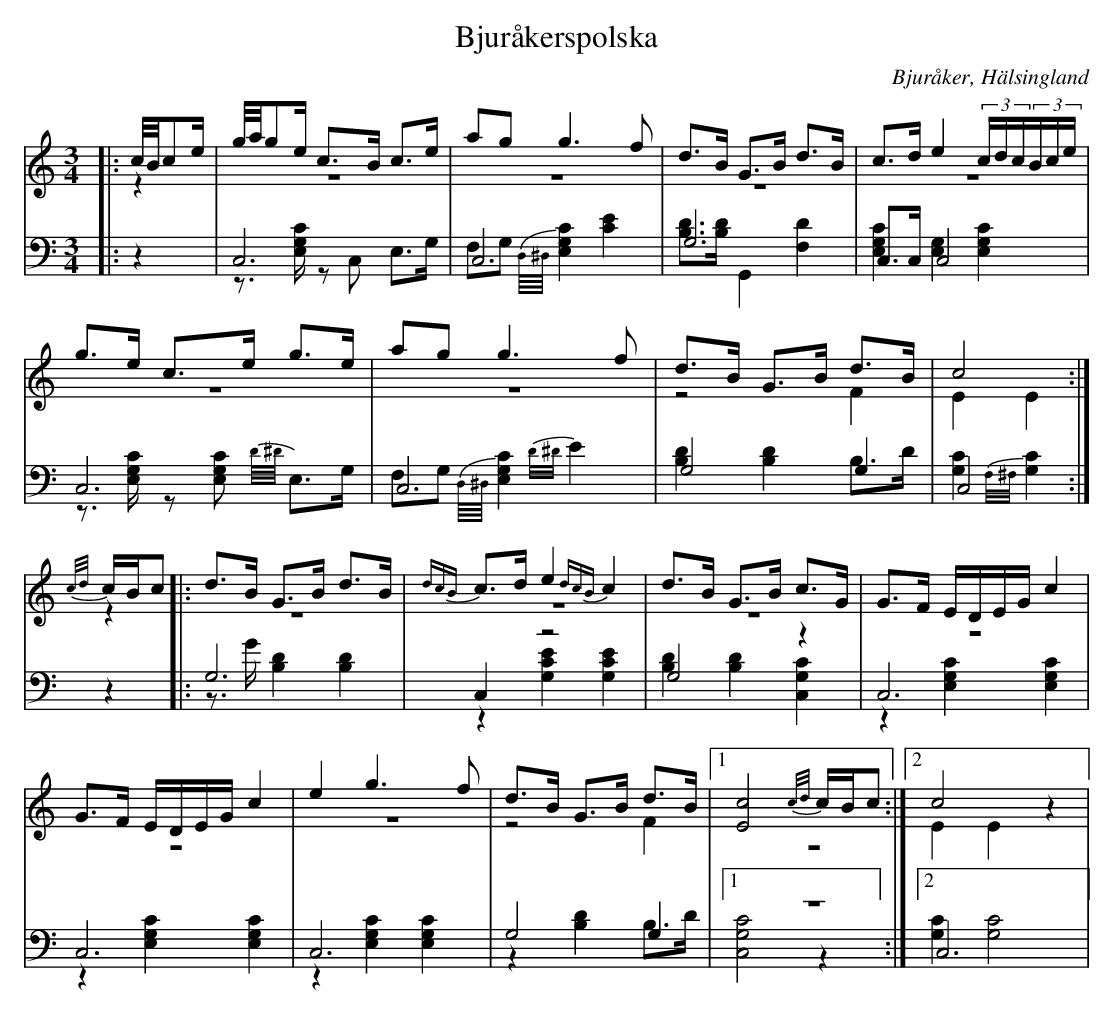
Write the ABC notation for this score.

X:1
T: Bjuråkerspolska
O: Bjuråker, Hälsingland
M: 3/4
L: 1/8
K: C
V:1
V:2 merge
V:3
V:4 merge
V:1
|:c//B//ce/|g//a//ge/ c>B c>e|ag g3 f|d>B G>B d>B|c>d e2 (3c/d/c/(3B/c/e/|
g>e c>e g>e|ag g3 f|d>B G>B d>B|c4:|
{c/d/}c/B/c |:d>B G>B d>B|{dcB}c>d e2 {dcB}c2|d>B G>B c>G|G>F E/D/E/G/ c2|
G>F E/D/E/G/ c2|e2 g3 f|d>B G>B d>B|1 [E4c4] {c/d/}c/B/c:|2 c4 z2|
V:2
|:z2|z6|z6|z6|z6|
z6|z6|z4 F2|E2 E2:|
z2|:z6|z6|z6|z6|
 z6|z6|z4 F2|1 z6:|2 E2 E2 z2|
V:3 clef=bass
|:z2|C,6|C,6|G,6|C,>C, C,4|
C,6|C,6|G,4 G,2|C,4:|
z2|:G,6|C,2 z4|G,4 z2|C,6|
 C,6|C,6|G,4 G,2|1 z6:|2 C,6|
V:4 clef=bass
|:z2|z>[E,G,C] zC, E,>G,|F,G, {D,//^D,//}[E,2G,2C2] [E2C2]|[B,D]>[B,D] G,,2 [F,2D2]|[E,2G,2C2] [E,2G,2] [E,2G,2C2]|
z>[E,G,C] z[E,G,C] {D//^D//}E,>G,|F,G, {D,//^D,//}[E,2G,2C2] {D/^D/}E2|[B,2D2] [B,2D2] B,>D|[G,2C2] {F,/^F,/}[G,2C2]:|
z2|:z>G [B,2D2] [B,2D2]|z2 [G,2C2E2] [G,2C2E2]|[B,2D2][B,2D2] [C,2G,2C2]|z2 [E,2G,2C2] [E,2G,2C2]|
z2 [E,2G,2C2] [E,2G,2C2]|z2 [E,2G,2C2] [E,2G,2C2]|z2 [B,2D2] B,>D|1 [C,4G,4C4] z2:|2 [G,2C2] [G,4C4]|
